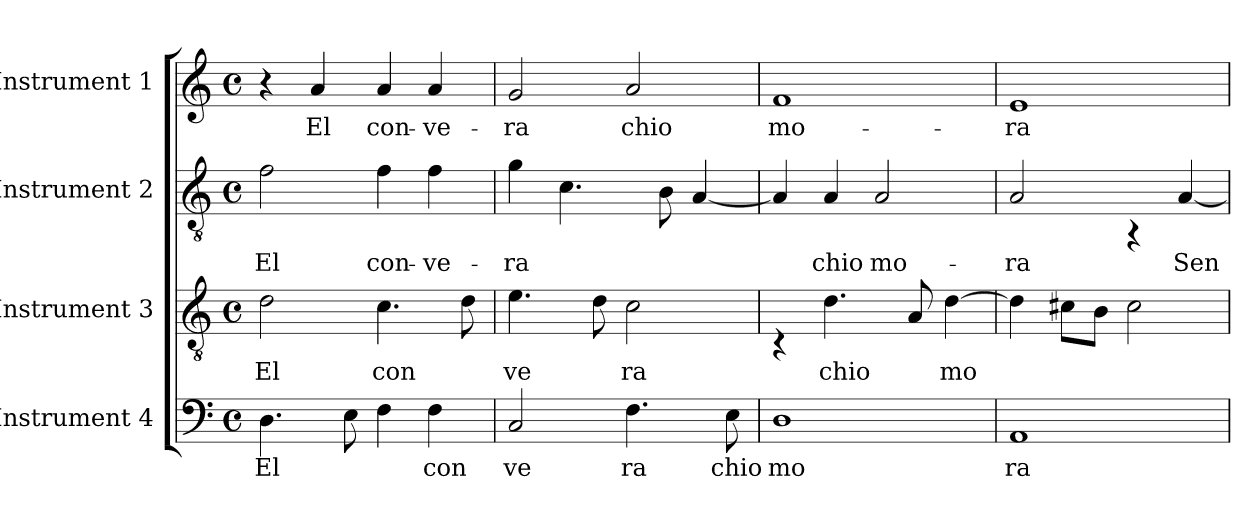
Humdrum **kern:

**kern	**text	**kern	**text	**kern	**text	**kern	**text
*part4	*part4	*part3	*part3	*part2	*part2	*part1	*part1
*staff4	*staff4	*staff3	*staff3	*staff2	*staff2	*staff1	*staff1
*I"Instrument 4	*	*I"Instrument 3	*	*I"Instrument 2	*	*I"Instrument 1	*
!!LO:PB:g=z
*stria5	*	*stria5	*	*stria5	*	*stria5	*
*clefF4	*	*clefGv2	*	*clefGv2	*	*clefG2	*
*M4/4	*	*M4/4	*	*M4/4	*	*M4/4	*
*met(c)	*	*met(c)	*	*met(c)	*	*met(c)	*
=1	=1	=1	=1	=1	=1	=1	=1
!	!LO:LY:b:cj	!	!LO:LY:b:cj	!	!LO:LY:b:cj	!	!
4.D\	El	2d\	El	2f\	El	4r	.
!	!	!	!	!	!	!	!LO:LY:b:cj
.	.	.	.	.	.	4a/	El
8E\	.	.	.	.	.	.	.
!	!	!	!LO:LY:b	!	!LO:LY:b:cj	!	!LO:LY:b:cj
4F\	.	4.c\	con	4f\	con-	4a/	con-
!	!LO:LY:b:cj	!	!	!	!LO:LY:b:cj	!	!LO:LY:b:cj
4F\	con	.	.	4f\	-ve-	4a/	-ve-
.	.	8d\	.	.	.	.	.
=2	=2	=2	=2	=2	=2	=2	=2
!	!LO:LY:b:cj	!	!LO:LY:b:cj	!	!LO:LY:b:cj	!	!LO:LY:b:cj
2C/	ve	4.e\	ve	4g\	-ra	2g/	-ra
.	.	.	.	4.c\	.	.	.
.	.	8d\	.	.	.	.	.
!	!LO:LY:b:cj	!	!LO:LY:b:cj	!	!	!	!LO:LY:b:cj
4.F\	ra	2c\	ra	.	.	2a/	chio
.	.	.	.	8B\	.	.	.
.	.	.	.	[<4A/	.	.	.
!	!LO:LY:b:cj	!	!	!	!	!	!
8E\	chio	.	.	.	.	.	.
=3	=3	=3	=3	=3	=3	=3	=3
!	!LO:LY:b:cj	!	!	!	!	!	!LO:LY:b:cj
1D	mo	4rC	.	4A/]	.	1f	mo-
!	!	!	!LO:LY:b	!	!LO:LY:b:cj	!	!
.	.	4.d\	chio	4A/	chio	.	.
!	!	!	!	!	!LO:LY:b:cj	!	!
.	.	.	.	2A/	mo-	.	.
.	.	8A/	.	.	.	.	.
!	!	!	!LO:LY:b	!	!	!	!
.	.	[>4d\	mo	.	.	.	.
=4	=4	=4	=4	=4	=4	=4	=4
!	!LO:LY:b:cj	!	!	!	!LO:LY:b:cj	!	!LO:LY:b:cj
1AA	ra	4d\]	.	2A/	-ra	1e	-ra
.	.	8c#\L	.	.	.	.	.
.	.	8B\J	.	.	.	.	.
.	.	2c#\	.	4rAA	.	.	.
!	!	!	!	!	!LO:LY:b	!	!
.	.	.	.	[<4A/	Sen-	.	.
=	=	=	=	=	=	=	=
*-	*-	*-	*-	*-	*-	*-	*-
